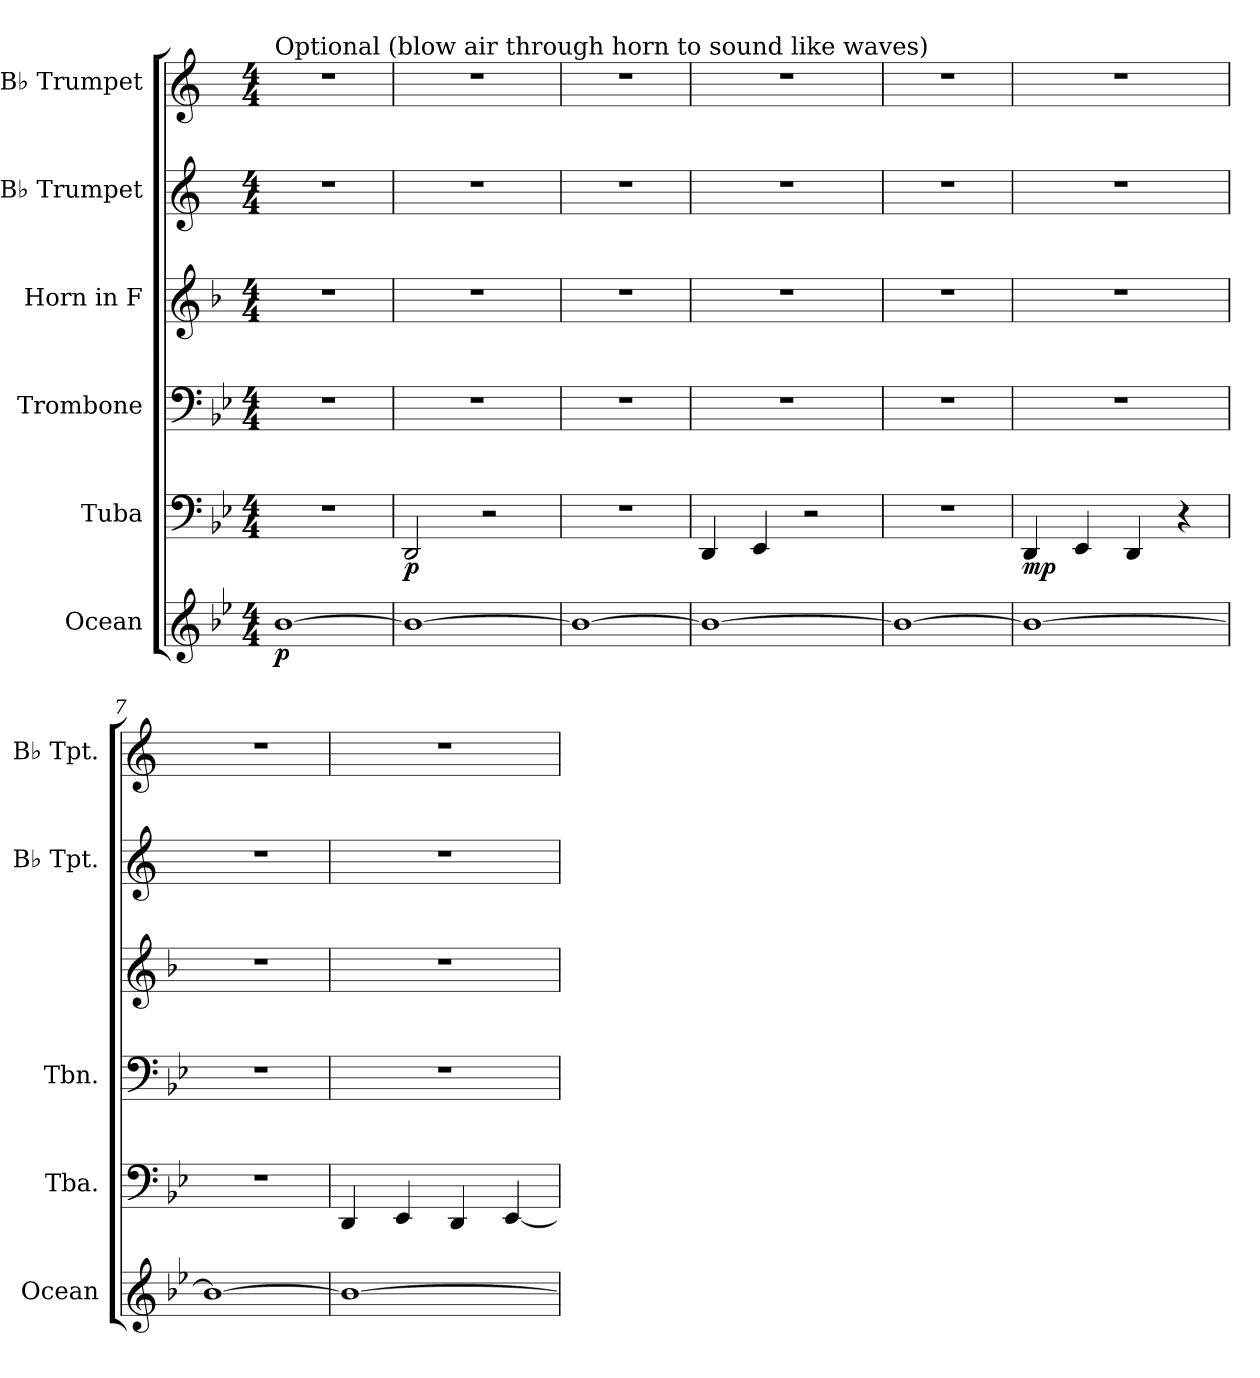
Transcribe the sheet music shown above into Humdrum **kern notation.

**kern	**dynam	**kern	**dynam	**kern	**kern	**kern	**kern
*part6	*part6	*part5	*part5	*part4	*part3	*part2	*part1
*staff6	*staff6	*staff5	*staff5	*staff4	*staff3	*staff2	*staff1
*I"Ocean	*	*I"Tuba	*	*I"Trombone	*I"Horn in F	*I"B♭ Trumpet	*I"B♭ Trumpet
*I'Ocean	*	*I'Tba.	*	*I'Tbn.	*	*I'B♭ Tpt.	*I'B♭ Tpt.
*clefG2	*	*clefF4	*	*clefF4	*clefG2	*clefG2	*clefG2
*	*	*	*	*	*ITrd4c7	*ITrd1c2	*ITrd1c2
*k[b-e-]	*	*k[b-e-]	*	*k[b-e-]	*k[b-e-]	*k[b-e-]	*k[b-e-]
*M4/4	*	*M4/4	*	*M4/4	*M4/4	*M4/4	*M4/4
*MM120	*	*MM120	*	*MM120	*MM120	*MM120	*MM120
=1	=1	=1	=1	=1	=1	=1	=1
!	!	!	!	!	!	!	!LO:TX:a:t=Optional (blow air through horn to sound like waves)
!	!LO:DY:b	!	!	!	!	!	!
[1b-	p	1r	.	1r	1r	1r	1r
=2	=2	=2	=2	=2	=2	=2	=2
!	!	!	!LO:DY:b	!	!	!	!
1b-_	.	2DD/	p	1r	1r	1r	1r
.	.	2r	.	.	.	.	.
=3	=3	=3	=3	=3	=3	=3	=3
1b-_	.	1r	.	1r	1r	1r	1r
=4	=4	=4	=4	=4	=4	=4	=4
1b-_	.	4DD/	.	1r	1r	1r	1r
.	.	4EE-/	.	.	.	.	.
.	.	2r	.	.	.	.	.
=5	=5	=5	=5	=5	=5	=5	=5
1b-_	.	1r	.	1r	1r	1r	1r
=6	=6	=6	=6	=6	=6	=6	=6
!	!	!	!LO:DY:b	!	!	!	!
1b-_	.	4DD/	mp	1r	1r	1r	1r
.	.	4EE-/	.	.	.	.	.
.	.	4DD/	.	.	.	.	.
.	.	4r	.	.	.	.	.
=7	=7	=7	=7	=7	=7	=7	=7
1b-_	.	1r	.	1r	1r	1r	1r
=8	=8	=8	=8	=8	=8	=8	=8
1b-_	.	4DD/	.	1r	1r	1r	1r
.	.	4EE-/	.	.	.	.	.
.	.	4DD/	.	.	.	.	.
.	.	[4EE-/	.	.	.	.	.
=	=	=	=	=	=	=	=
*-	*-	*-	*-	*-	*-	*-	*-
